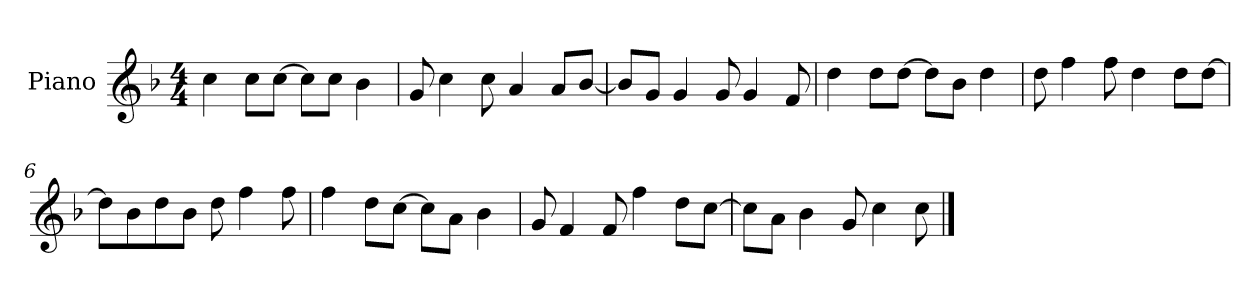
**kern
*part1
*staff1
*I"Piano
*I'P-no
*clefG2
*k[b-]
*M4/4
*MM90
=1
4cc\
8cc\L
[8cc\J
8cc\L]
8cc\J
4b-\
=2
8g/
4cc\
8cc\
4a/
8a/L
[8b-/J
=3
8b-/L]
8g/J
4g/
8g/
4g/
8f/
=4
4dd\
8dd\L
[8dd\J
8dd\L]
8b-\J
4dd\
=5
8dd\
4ff\
8ff\
4dd\
8dd\L
[8dd\J
=6
8dd\L]
8b-\
8dd\
8b-\J
8dd\
4ff\
8ff\
!!LO:LB:g=z
=7
4ff\
8dd\L
[8cc\J
8cc\L]
8a\J
4b-\
=8
8g/
4f/
8f/
4ff\
8dd\L
[8cc\J
=9
8cc\L]
8a\J
4b-\
8g/
4cc\
8cc\
==
*-
